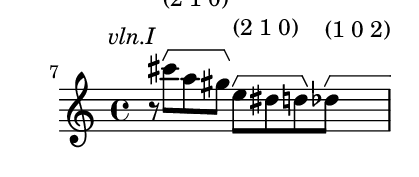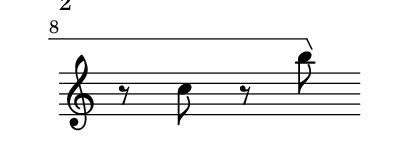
\version "2.10.33"

\include "../config/lib.ly"

\score {
  \new Staff {
    \time 4/4
    \relative c''' {
      \set Score.currentBarNumber = #7
      \bar ""
      \bracketUp
      \once \override TextScript #'extra-offset = #'( -4 . 0 )
      r8^\markup{\italic{vln.I}}
      \override TextScript #'extra-offset = #'( 0 . 1.5 )
      cis\startGroup^\markup{(2 1 0)} a gis\stopGroup
      e\startGroup^\markup{(2 1 0)} dis d\stopGroup
      \override TextScript #'extra-offset = #'( 0 . 3 )
      des\startGroup^\markup{(1 0 2)} r c r b'\stopGroup
    }
  }
  \layout {
    \context {
      \Staff \consists "Horizontal_bracket_engraver"
    }
  }
}
\paper {
  paper-width = 7.1\cm
  paper-height = 3\cm
  line-width = 8\cm
  top-margin = -.1\cm
  left-margin = -1.2\cm
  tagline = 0
  indent = 0
}
